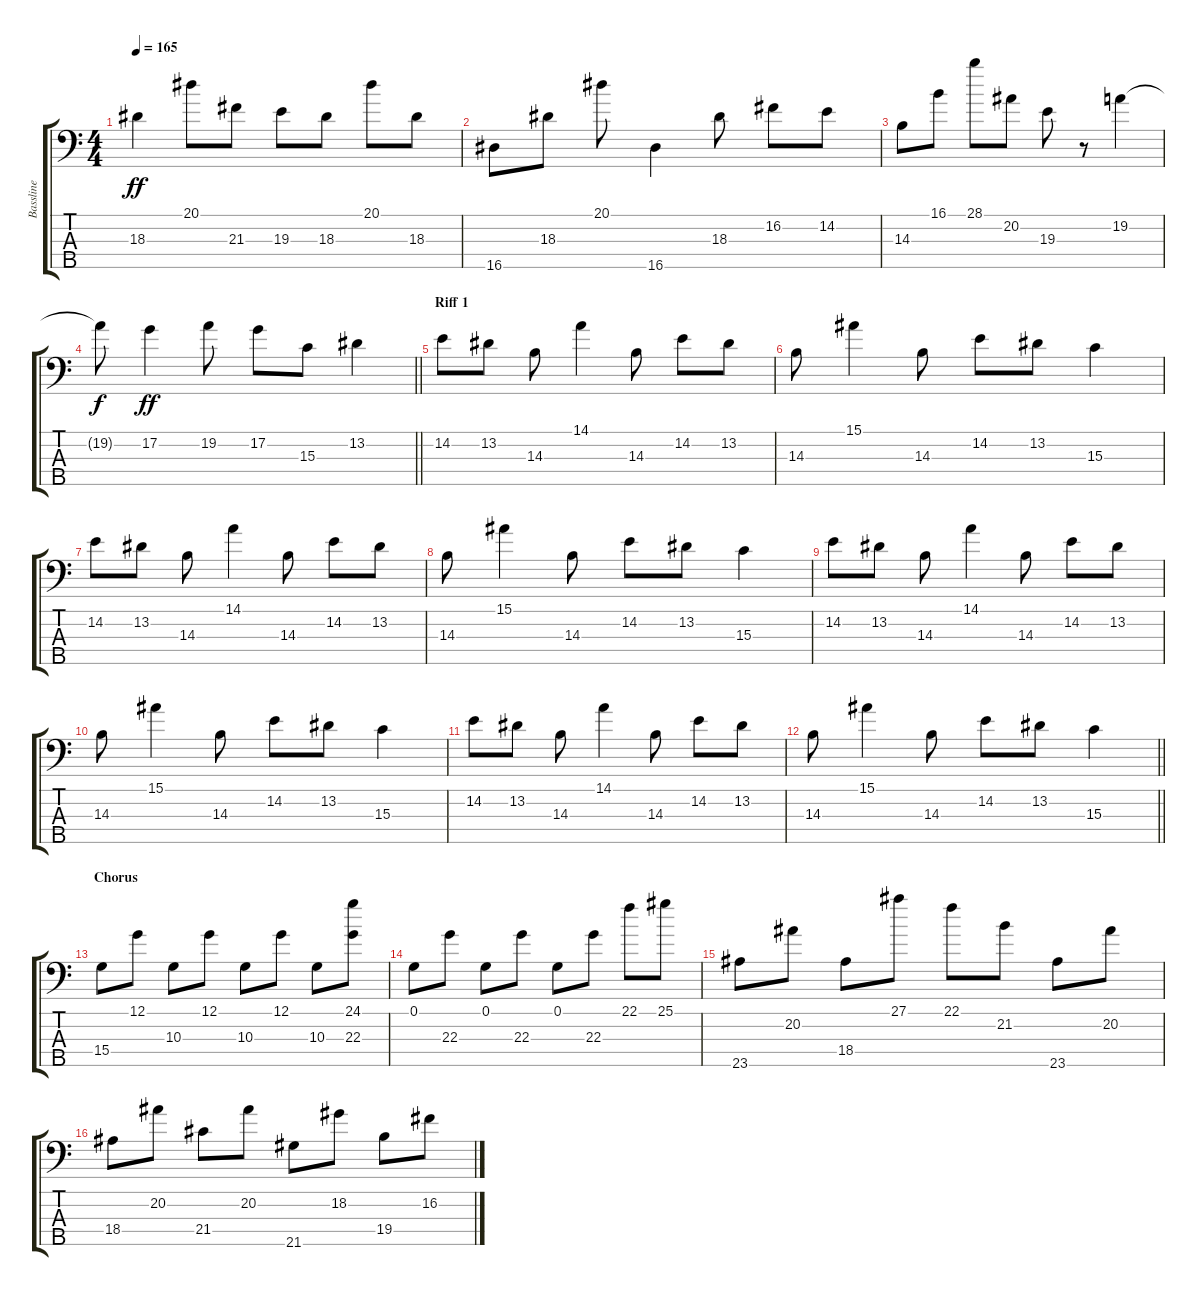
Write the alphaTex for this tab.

\track ("Bassline" "Bassline") {instrument electricbassfinger}
\staff {score tabs}
\tuning (G2 D2 A1 E1 B0) {hide}
\ts (4 4)
\tempo 165
\clef f4
\ks c
18.3.4{dy ff} 20.1.8 21.3.8 19.3.8 18.3.8 20.1.8 18.3.8 |
16.5.8 18.3.8 20.1.8 16.5.4 18.3.8 16.2.8 14.2.8 |
14.3.8 16.1.8 28.1.8 20.2.8 19.3.8 r.8 19.2.4 |
\barLineRight lightlight
19.2{t}.8{dy f} 17.2.4{dy ff} 19.2.8 17.2.8 15.3.8 13.2.4 |
\section ("" "Riff 1")
14.2.8 13.2.8 14.3.8 14.1.4 14.3.8 14.2.8 13.2.8 |
14.3.8 15.1.4 14.3.8 14.2.8 13.2.8 15.3.4 |
14.2.8 13.2.8 14.3.8 14.1.4 14.3.8 14.2.8 13.2.8 |
14.3.8 15.1.4 14.3.8 14.2.8 13.2.8 15.3.4 |
14.2.8 13.2.8 14.3.8 14.1.4 14.3.8 14.2.8 13.2.8 |
14.3.8 15.1.4 14.3.8 14.2.8 13.2.8 15.3.4 |
14.2.8 13.2.8 14.3.8 14.1.4 14.3.8 14.2.8 13.2.8 |
\barLineRight lightlight
14.3.8 15.1.4 14.3.8 14.2.8 13.2.8 15.3.4 |
\section ("" "Chorus")
15.4.8 12.1.8 10.3.8 12.1.8 10.3.8 12.1.8 10.3.8 (24.1 22.3).8 |
0.1.8 22.3.8 0.1.8 22.3.8 0.1.8 22.3.8 22.1.8 25.1.8 |
23.5.8 20.2.8 18.4.8 27.1.8 22.1.8 21.2.8 23.5.8 20.2.8 |
18.4.8 20.2.8 21.4.8 20.2.8 21.5.8 18.2.8 19.4.8 16.2.8
